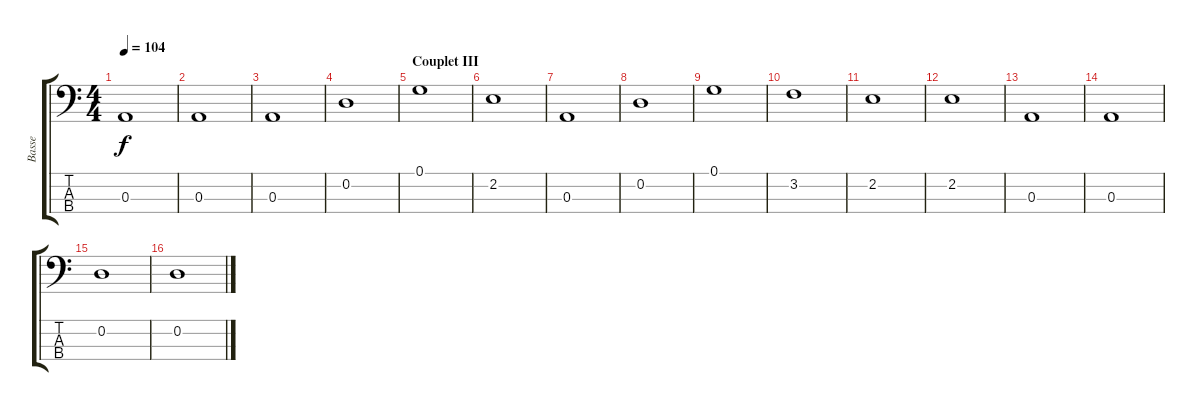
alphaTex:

\track ("Basse" "Basse") {instrument electricbassfinger}
\staff {score tabs}
\tuning (G2 D2 A1 E1) {hide}
\ts (4 4)
\tempo 104
\clef f4
\ks c
0.3.1{dy f} |
0.3.1 |
0.3.1 |
0.2.1 |
\section ("" "Couplet III")
0.1.1 |
2.2.1 |
0.3.1 |
0.2.1 |
0.1.1 |
3.2.1 |
2.2.1 |
2.2.1 |
0.3.1 |
0.3.1 |
0.2.1 |
0.2.1
